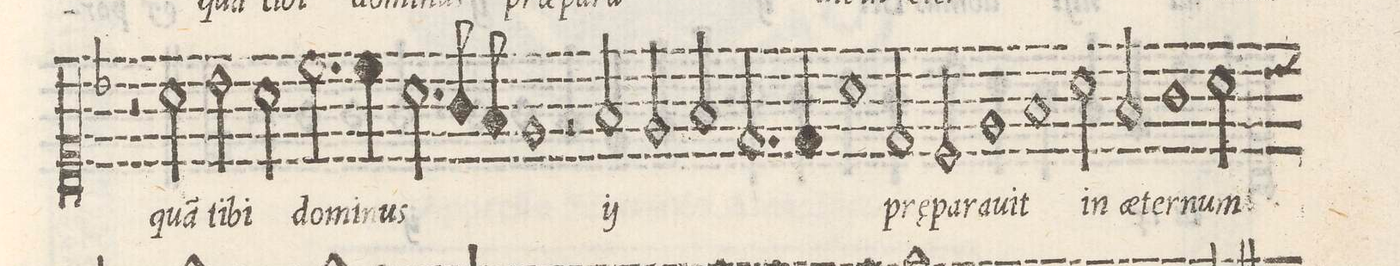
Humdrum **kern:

**kern	**text
*I"CANTVS	*
*clefC1	*
*k[b-]	*
*met(C|)	*
*M2/1	*
2r	.
2a\	qua(m)
2b-\	ti-
2a\	-bi
=48-	=48-
2.cc\	do-
4cc\	-mi-
2.a\	-nus
8g/	.
8f/	.
=49-	=49-
1e	.
2r	.
*	*ij
2f/	qua(m)
=50-	=50-
2e/	ti-
2f/	-bi
2.d/	do-
4d/	-mi-
=51-	=51-
1a	-nus
*	*Xij
2d/	prę-
2c/	-pa-
=52-	=52-
1e	-ra-
1f	-uit
=53-	=53-
2a\	in
2f/	ae-
1g	-ter-
=54-	=54-
2a\	-num
*-	*-
